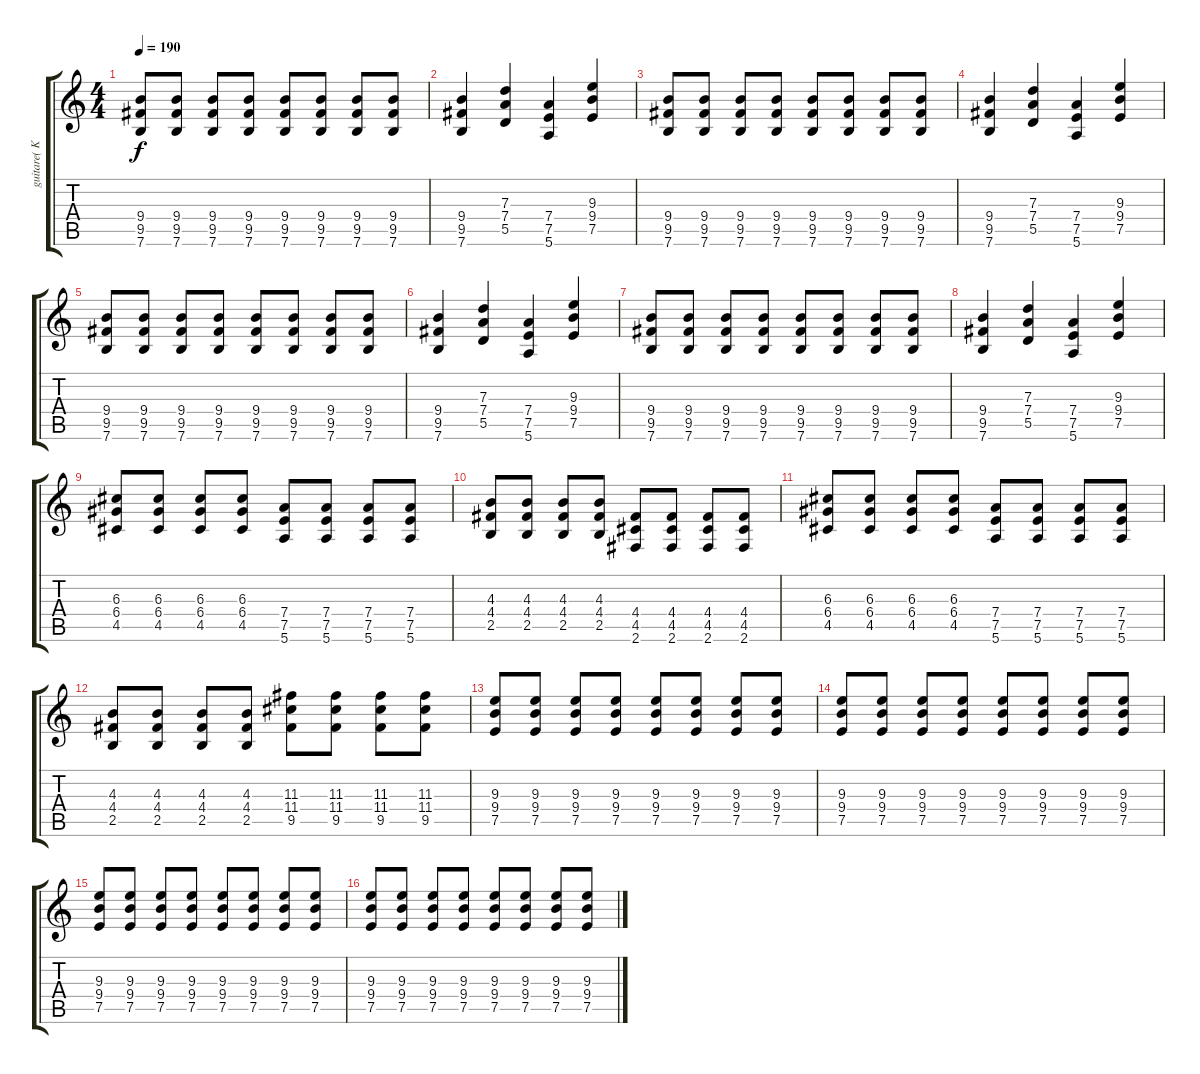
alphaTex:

\track ("guitare( Kabula )" "guitare( K") {instrument distortionguitar}
\staff {score tabs}
\tuning (E4 B3 G3 D3 A2 E2) {hide}
\ts (4 4)
\tempo 190
\clef g2
\ks c
(9.4 9.5 7.6).8{dy f} (9.4 9.5 7.6).8 (9.4 9.5 7.6).8 (9.4 9.5 7.6).8 (9.4 9.5 7.6).8 (9.4 9.5 7.6).8 (9.4 9.5 7.6).8 (9.4 9.5 7.6).8 |
(9.4 9.5 7.6).4 (7.3 7.4 5.5).4 (7.4 7.5 5.6).4 (9.3 9.4 7.5).4 |
(9.4 9.5 7.6).8 (9.4 9.5 7.6).8 (9.4 9.5 7.6).8 (9.4 9.5 7.6).8 (9.4 9.5 7.6).8 (9.4 9.5 7.6).8 (9.4 9.5 7.6).8 (9.4 9.5 7.6).8 |
(9.4 9.5 7.6).4 (7.3 7.4 5.5).4 (7.4 7.5 5.6).4 (9.3 9.4 7.5).4 |
(9.4 9.5 7.6).8 (9.4 9.5 7.6).8 (9.4 9.5 7.6).8 (9.4 9.5 7.6).8 (9.4 9.5 7.6).8 (9.4 9.5 7.6).8 (9.4 9.5 7.6).8 (9.4 9.5 7.6).8 |
(9.4 9.5 7.6).4 (7.3 7.4 5.5).4 (7.4 7.5 5.6).4 (9.3 9.4 7.5).4 |
(9.4 9.5 7.6).8 (9.4 9.5 7.6).8 (9.4 9.5 7.6).8 (9.4 9.5 7.6).8 (9.4 9.5 7.6).8 (9.4 9.5 7.6).8 (9.4 9.5 7.6).8 (9.4 9.5 7.6).8 |
(9.4 9.5 7.6).4 (7.3 7.4 5.5).4 (7.4 7.5 5.6).4 (9.3 9.4 7.5).4 |
(6.3 6.4 4.5).8 (6.3 6.4 4.5).8 (6.3 6.4 4.5).8 (6.3 6.4 4.5).8 (7.4 7.5 5.6).8 (7.4 7.5 5.6).8 (7.4 7.5 5.6).8 (7.4 7.5 5.6).8 |
(4.3 4.4 2.5).8 (4.3 4.4 2.5).8 (4.3 4.4 2.5).8 (4.3 4.4 2.5).8 (4.4 4.5 2.6).8 (4.4 4.5 2.6).8 (4.4 4.5 2.6).8 (4.4 4.5 2.6).8 |
(6.3 6.4 4.5).8 (6.3 6.4 4.5).8 (6.3 6.4 4.5).8 (6.3 6.4 4.5).8 (7.4 7.5 5.6).8 (7.4 7.5 5.6).8 (7.4 7.5 5.6).8 (7.4 7.5 5.6).8 |
(4.3 4.4 2.5).8 (4.3 4.4 2.5).8 (4.3 4.4 2.5).8 (4.3 4.4 2.5).8 (11.3 11.4 9.5).8 (11.3 11.4 9.5).8 (11.3 11.4 9.5).8 (11.3 11.4 9.5).8 |
(9.3 9.4 7.5).8 (9.3 9.4 7.5).8 (9.3 9.4 7.5).8 (9.3 9.4 7.5).8 (9.3 9.4 7.5).8 (9.3 9.4 7.5).8 (9.3 9.4 7.5).8 (9.3 9.4 7.5).8 |
(9.3 9.4 7.5).8 (9.3 9.4 7.5).8 (9.3 9.4 7.5).8 (9.3 9.4 7.5).8 (9.3 9.4 7.5).8 (9.3 9.4 7.5).8 (9.3 9.4 7.5).8 (9.3 9.4 7.5).8 |
(9.3 9.4 7.5).8 (9.3 9.4 7.5).8 (9.3 9.4 7.5).8 (9.3 9.4 7.5).8 (9.3 9.4 7.5).8 (9.3 9.4 7.5).8 (9.3 9.4 7.5).8 (9.3 9.4 7.5).8 |
(9.3 9.4 7.5).8 (9.3 9.4 7.5).8 (9.3 9.4 7.5).8 (9.3 9.4 7.5).8 (9.3 9.4 7.5).8 (9.3 9.4 7.5).8 (9.3 9.4 7.5).8 (9.3 9.4 7.5).8
